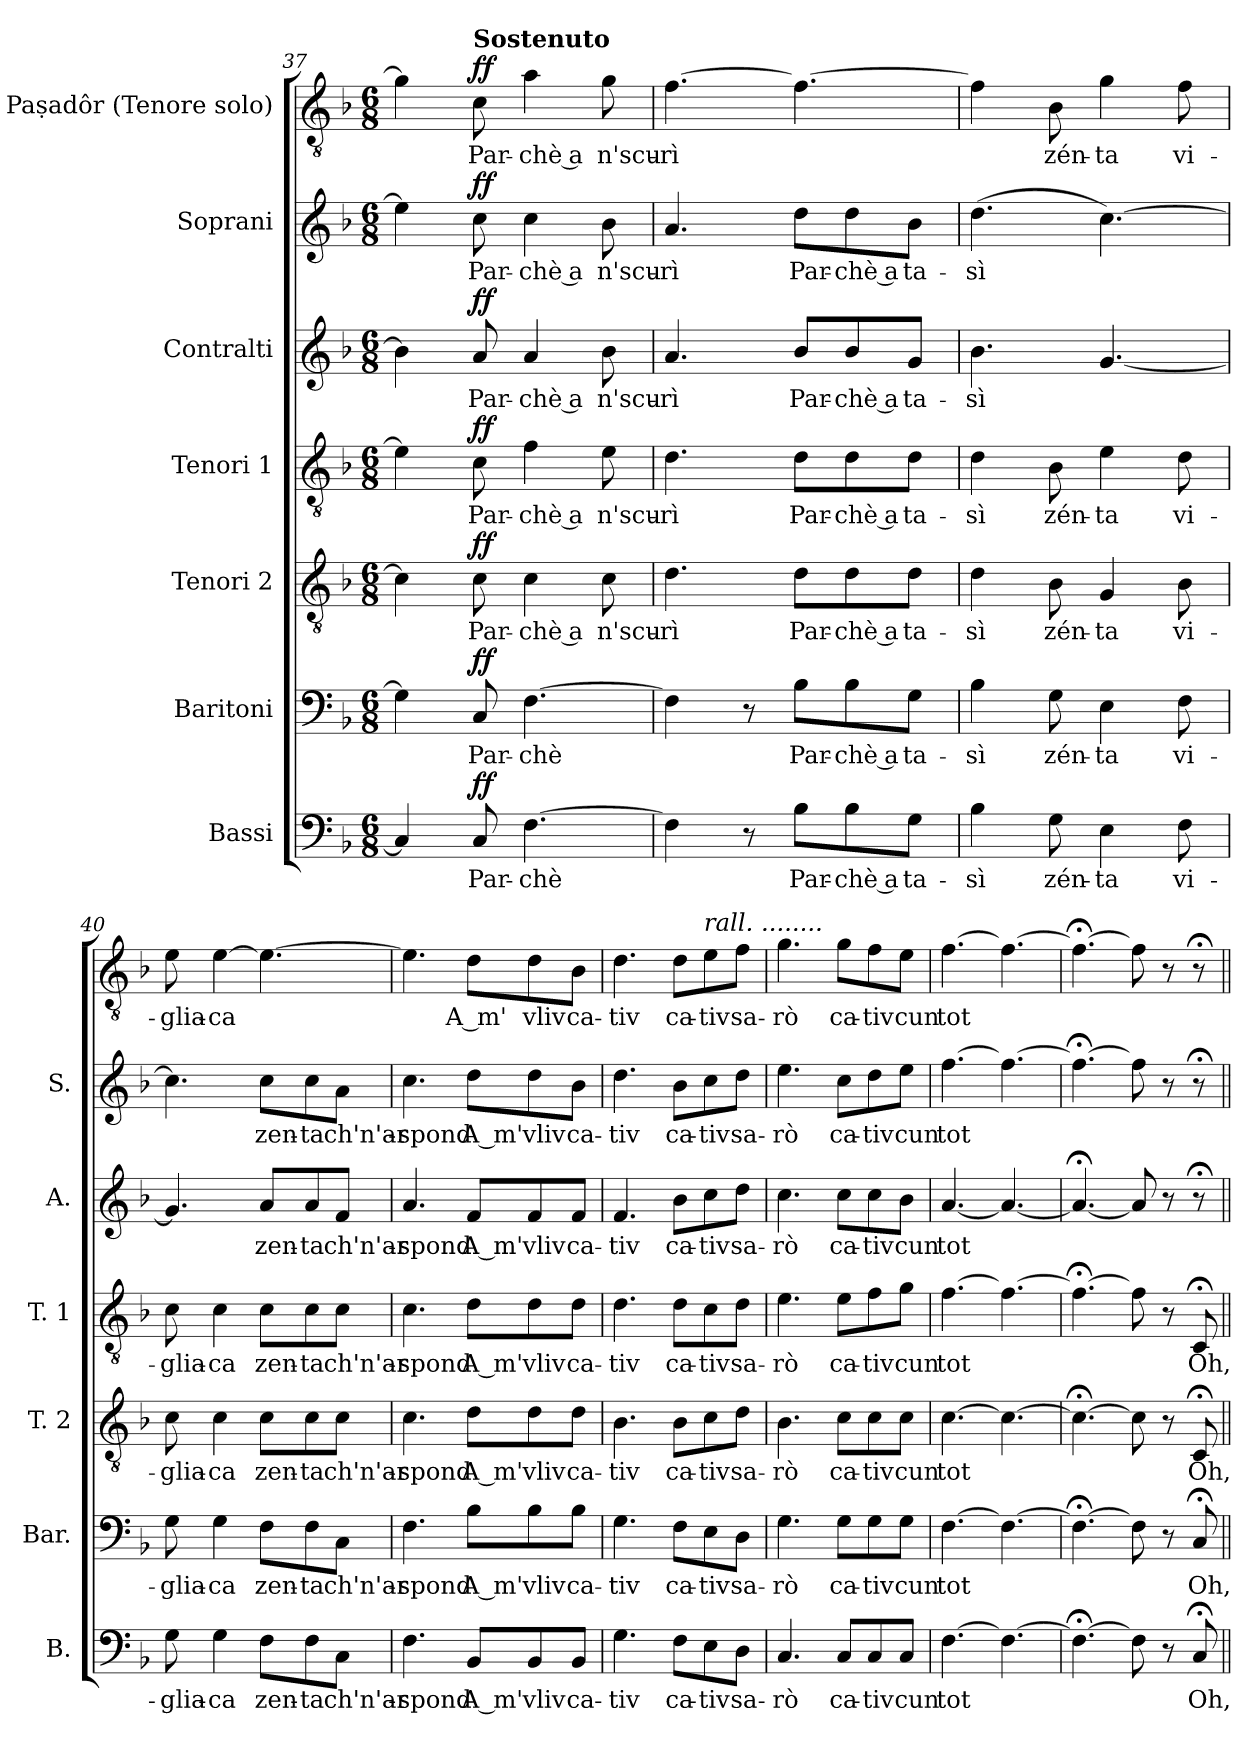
**kern	**text	**dynam	**kern	**text	**dynam	**kern	**text	**dynam	**kern	**text	**dynam	**kern	**text	**dynam	**kern	**text	**dynam	**kern	**text	**dynam
*part7	*part7	*part7	*part6	*part6	*part6	*part5	*part5	*part5	*part4	*part4	*part4	*part3	*part3	*part3	*part2	*part2	*part2	*part1	*part1	*part1
*staff7	*staff7	*staff7	*staff6	*staff6	*staff6	*staff5	*staff5	*staff5	*staff4	*staff4	*staff4	*staff3	*staff3	*staff3	*staff2	*staff2	*staff2	*staff1	*staff1	*staff1
*I"Bassi	*	*	*I"Baritoni	*	*	*I"Tenori 2	*	*	*I"Tenori 1	*	*	*I"Contralti	*	*	*I"Soprani	*	*	*I"E' Paṣadôr (Tenore solo)	*	*
*I'B.	*	*	*I'Bar.	*	*	*I'T. 2	*	*	*I'T. 1	*	*	*I'A.	*	*	*I'S.	*	*	*	*	*
*clefF4	*	*	*clefF4	*	*	*clefGv2	*	*	*clefGv2	*	*	*clefG2	*	*	*clefG2	*	*	*clefGv2	*	*
*k[b-]	*	*	*k[b-]	*	*	*k[b-]	*	*	*k[b-]	*	*	*k[b-]	*	*	*k[b-]	*	*	*k[b-]	*	*
*M6/8	*	*	*M6/8	*	*	*M6/8	*	*	*M6/8	*	*	*M6/8	*	*	*M6/8	*	*	*M6/8	*	*
=37	=37	=37	=37	=37	=37	=37	=37	=37	=37	=37	=37	=37	=37	=37	=37	=37	=37	=37	=37	=37
4C/]	.	.	4G\]	.	.	4c\]	.	.	4e\]	.	.	4b-\]	.	.	4ee\]	.	.	4g\]	.	.
!	!	!	!	!	!	!	!	!	!	!	!	!	!	!	!	!	!	!LO:TX:a:B:t=Sostenuto	!	!
!	!LO:LY:b	!LO:DY:a	!	!LO:LY:b	!LO:DY:a	!	!LO:LY:b	!LO:DY:a	!	!LO:LY:b	!LO:DY:a	!	!LO:LY:b	!LO:DY:a	!	!LO:LY:b	!LO:DY:a	!	!LO:LY:b	!LO:DY:a
8C/	Par-	ff	8C/	Par-	ff	8c\	Par-	ff	8c\	Par-	ff	8a/	Par-	ff	8cc\	Par-	ff	8c\	Par-	ff
!	!LO:LY:b	!	!	!LO:LY:b	!	!	!LO:LY:b	!	!	!LO:LY:b	!	!	!LO:LY:b	!	!	!LO:LY:b	!	!	!LO:LY:b	!
[4.F\	-chè	.	[4.F\	-chè	.	4c\	chè a	.	4f\	chè a	.	4a/	chè a	.	4cc\	chè a	.	4a\	chè a	.
!	!	!	!	!	!	!	!LO:LY:b	!	!	!LO:LY:b	!	!	!LO:LY:b	!	!	!LO:LY:b	!	!	!LO:LY:b	!
.	.	.	.	.	.	8c\	n'scu-	.	8e\	n'scu-	.	8b-\	n'scu-	.	8b-\	n'scu-	.	8g\	n'scu-	.
!!LO:PB:g=z
=38	=38	=38	=38	=38	=38	=38	=38	=38	=38	=38	=38	=38	=38	=38	=38	=38	=38	=38	=38	=38
!	!	!	!	!	!	!	!LO:LY:b	!	!	!LO:LY:b	!	!	!LO:LY:b	!	!	!LO:LY:b	!	!	!LO:LY:b	!
4F\]	.	.	4F\]	.	.	4.d\	-rì	.	4.d\	-rì	.	4.a/	-rì	.	4.a/	-rì	.	[4.f\	-rì	.
8r	.	.	8r	.	.	.	.	.	.	.	.	.	.	.	.	.	.	.	.	.
!	!LO:LY:b	!	!	!LO:LY:b	!	!	!LO:LY:b	!	!	!LO:LY:b	!	!	!LO:LY:b	!	!	!LO:LY:b	!	!	!	!
8B-\L	Par-	.	8B-\L	Par-	.	8d\L	Par-	.	8d\L	Par-	.	8b-/L	Par-	.	8dd\L	Par-	.	4.f\_	.	.
!	!LO:LY:b	!	!	!LO:LY:b	!	!	!LO:LY:b	!	!	!LO:LY:b	!	!	!LO:LY:b	!	!	!LO:LY:b	!	!	!	!
8B-\	chè a	.	8B-\	chè a	.	8d\	chè a	.	8d\	chè a	.	8b-/	chè a	.	8dd\	chè a	.	.	.	.
!	!LO:LY:b	!	!	!LO:LY:b	!	!	!LO:LY:b	!	!	!LO:LY:b	!	!	!LO:LY:b	!	!	!LO:LY:b	!	!	!	!
8G\J	ta-	.	8G\J	ta-	.	8d\J	ta-	.	8d\J	ta-	.	8g/J	ta-	.	8b-\J	ta-	.	.	.	.
=39	=39	=39	=39	=39	=39	=39	=39	=39	=39	=39	=39	=39	=39	=39	=39	=39	=39	=39	=39	=39
!	!LO:LY:b	!	!	!LO:LY:b	!	!	!LO:LY:b	!	!	!LO:LY:b	!	!	!LO:LY:b	!	!	!LO:LY:b	!	!	!	!
4B-\	-sì	.	4B-\	-sì	.	4d\	-sì	.	4d\	-sì	.	4.b-\	-sì	.	(>4.dd\	-sì	.	4f\]	.	.
!	!LO:LY:b	!	!	!LO:LY:b	!	!	!LO:LY:b	!	!	!LO:LY:b	!	!	!	!	!	!	!	!	!LO:LY:b	!
8G\	zén-	.	8G\	zén-	.	8B-\	zén-	.	8B-\	zén-	.	.	.	.	.	.	.	8B-\	zén-	.
!	!LO:LY:b	!	!	!LO:LY:b	!	!	!LO:LY:b	!	!	!LO:LY:b	!	!	!	!	!	!	!	!	!LO:LY:b	!
4E\	-ta	.	4E\	-ta	.	4G/	-ta	.	4e\	-ta	.	[4.g/	.	.	[4.cc\)	.	.	4g\	-ta	.
!	!LO:LY:b	!	!	!LO:LY:b	!	!	!LO:LY:b	!	!	!LO:LY:b	!	!	!	!	!	!	!	!	!LO:LY:b	!
8F\	vi-	.	8F\	vi-	.	8B-\	vi-	.	8d\	vi-	.	.	.	.	.	.	.	8f\	vi-	.
=40	=40	=40	=40	=40	=40	=40	=40	=40	=40	=40	=40	=40	=40	=40	=40	=40	=40	=40	=40	=40
!	!LO:LY:b	!	!	!LO:LY:b	!	!	!LO:LY:b	!	!	!LO:LY:b	!	!	!	!	!	!	!	!	!LO:LY:b	!
8G\	-glia-	.	8G\	-glia-	.	8c\	-glia-	.	8c\	-glia-	.	4.g/]	.	.	4.cc\]	.	.	8e\	-glia-	.
!	!LO:LY:b	!	!	!LO:LY:b	!	!	!LO:LY:b	!	!	!LO:LY:b	!	!	!	!	!	!	!	!	!LO:LY:b	!
4G\	-ca	.	4G\	-ca	.	4c\	-ca	.	4c\	-ca	.	.	.	.	.	.	.	[4e\	-ca	.
!	!LO:LY:b	!	!	!LO:LY:b	!	!	!LO:LY:b	!	!	!LO:LY:b	!	!	!LO:LY:b	!	!	!LO:LY:b	!	!	!	!
8F\L	zen-	.	8F\L	zen-	.	8c\L	zen-	.	8c\L	zen-	.	8a/L	zen-	.	8cc\L	zen-	.	4.e\_	.	.
!	!LO:LY:b	!	!	!LO:LY:b	!	!	!LO:LY:b	!	!	!LO:LY:b	!	!	!LO:LY:b	!	!	!LO:LY:b	!	!	!	!
8F\	-ta	.	8F\	-ta	.	8c\	-ta	.	8c\	-ta	.	8a/	-ta	.	8cc\	-ta	.	.	.	.
!	!LO:LY:b	!	!	!LO:LY:b	!	!	!LO:LY:b	!	!	!LO:LY:b	!	!	!LO:LY:b	!	!	!LO:LY:b	!	!	!	!
8C\J	ch'n'ar-	.	8C\J	ch'n'ar-	.	8c\J	ch'n'ar-	.	8c\J	ch'n'ar-	.	8f/J	ch'n'ar-	.	8a\J	ch'n'ar-	.	.	.	.
!!LO:LB:g=z
=41	=41	=41	=41	=41	=41	=41	=41	=41	=41	=41	=41	=41	=41	=41	=41	=41	=41	=41	=41	=41
!	!LO:LY:b	!	!	!LO:LY:b	!	!	!LO:LY:b	!	!	!LO:LY:b	!	!	!LO:LY:b	!	!	!LO:LY:b	!	!	!	!
4.F\	-spond	.	4.F\	-spond	.	4.c\	-spond	.	4.c\	-spond	.	4.a/	-spond	.	4.cc\	-spond	.	4.e\]	.	.
!	!LO:LY:b	!	!	!LO:LY:b	!	!	!LO:LY:b	!	!	!LO:LY:b	!	!	!LO:LY:b	!	!	!LO:LY:b	!	!	!LO:LY:b	!
8BB-/L	A m'	.	8B-\L	A m'	.	8d\L	A m'	.	8d\L	A m'	.	8f/L	A m'	.	8dd\L	A m'	.	8d\L	A m'	.
!	!LO:LY:b	!	!	!LO:LY:b	!	!	!LO:LY:b	!	!	!LO:LY:b	!	!	!LO:LY:b	!	!	!LO:LY:b	!	!	!LO:LY:b	!
8BB-/	vliv	.	8B-\	vliv	.	8d\	vliv	.	8d\	vliv	.	8f/	vliv	.	8dd\	vliv	.	8d\	vliv	.
!	!LO:LY:b	!	!	!LO:LY:b	!	!	!LO:LY:b	!	!	!LO:LY:b	!	!	!LO:LY:b	!	!	!LO:LY:b	!	!	!LO:LY:b	!
8BB-/J	ca-	.	8B-\J	ca-	.	8d\J	ca-	.	8d\J	ca-	.	8f/J	ca-	.	8b-\J	ca-	.	8B-\J	ca-	.
=42	=42	=42	=42	=42	=42	=42	=42	=42	=42	=42	=42	=42	=42	=42	=42	=42	=42	=42	=42	=42
!	!LO:LY:b	!	!	!LO:LY:b	!	!	!LO:LY:b	!	!	!LO:LY:b	!	!	!LO:LY:b	!	!	!LO:LY:b	!	!	!LO:LY:b	!
4.G\	-tiv	.	4.G\	-tiv	.	4.B-\	-tiv	.	4.d\	-tiv	.	4.f/	-tiv	.	4.dd\	-tiv	.	4.d\	-tiv	.
!	!LO:LY:b	!	!	!LO:LY:b	!	!	!LO:LY:b	!	!	!LO:LY:b	!	!	!LO:LY:b	!	!	!LO:LY:b	!	!	!LO:LY:b	!
8F\L	ca-	.	8F\L	ca-	.	8B-\L	ca-	.	8d\L	ca-	.	8b-\L	ca-	.	8b-\L	ca-	.	8d\L	ca-	.
!	!	!	!	!	!	!	!	!	!	!	!	!	!	!	!	!	!	!LO:TX:a:i:t=rall. ........	!	!
!	!LO:LY:b	!	!	!LO:LY:b	!	!	!LO:LY:b	!	!	!LO:LY:b	!	!	!LO:LY:b	!	!	!LO:LY:b	!	!	!LO:LY:b	!
8E\	-tiv	.	8E\	-tiv	.	8c\	-tiv	.	8c\	-tiv	.	8cc\	-tiv	.	8cc\	-tiv	.	8e\	-tiv	.
!	!LO:LY:b	!	!	!LO:LY:b	!	!	!LO:LY:b	!	!	!LO:LY:b	!	!	!LO:LY:b	!	!	!LO:LY:b	!	!	!LO:LY:b	!
8D\J	sa-	.	8D\J	sa-	.	8d\J	sa-	.	8d\J	sa-	.	8dd\J	sa-	.	8dd\J	sa-	.	8f\J	sa-	.
=43	=43	=43	=43	=43	=43	=43	=43	=43	=43	=43	=43	=43	=43	=43	=43	=43	=43	=43	=43	=43
!	!LO:LY:b	!	!	!LO:LY:b	!	!	!LO:LY:b	!	!	!LO:LY:b	!	!	!LO:LY:b	!	!	!LO:LY:b	!	!	!LO:LY:b	!
4.C/	-rò	.	4.G\	-rò	.	4.B-\	-rò	.	4.e\	-rò	.	4.cc\	-rò	.	4.ee\	-rò	.	4.g\	rò	.
!	!LO:LY:b	!	!	!LO:LY:b	!	!	!LO:LY:b	!	!	!LO:LY:b	!	!	!LO:LY:b	!	!	!LO:LY:b	!	!	!LO:LY:b	!
8C/L	ca-	.	8G\L	ca-	.	8c\L	ca-	.	8e\L	ca-	.	8cc\L	ca-	.	8cc\L	ca-	.	8g\L	ca-	.
!	!LO:LY:b	!	!	!LO:LY:b	!	!	!LO:LY:b	!	!	!LO:LY:b	!	!	!LO:LY:b	!	!	!LO:LY:b	!	!	!LO:LY:b	!
8C/	-tiv	.	8G\	-tiv	.	8c\	-tiv	.	8f\	-tiv	.	8cc\	-tiv	.	8dd\	-tiv	.	8f\	-tiv	.
!	!LO:LY:b	!	!	!LO:LY:b	!	!	!LO:LY:b	!	!	!LO:LY:b	!	!	!LO:LY:b	!	!	!LO:LY:b	!	!	!LO:LY:b	!
8C/J	cun	.	8G\J	cun	.	8c\J	cun	.	8g\J	cun	.	8b-\J	cun	.	8ee\J	cun	.	8e\J	cun	.
!!LO:PB:g=z
=44	=44	=44	=44	=44	=44	=44	=44	=44	=44	=44	=44	=44	=44	=44	=44	=44	=44	=44	=44	=44
!	!LO:LY:b	!	!	!LO:LY:b	!	!	!LO:LY:b	!	!	!LO:LY:b	!	!	!LO:LY:b	!	!	!LO:LY:b	!	!	!LO:LY:b	!
[4.F\	tot	.	[4.F\	tot	.	[4.c\	tot	.	[4.f\	tot	.	[4.a/	tot	.	[4.ff\	tot	.	[4.f\	tot	.
4.F\_	.	.	4.F\_	.	.	4.c\_	.	.	4.f\_	.	.	4.a/_	.	.	4.ff\_	.	.	4.f\_	.	.
=45	=45	=45	=45	=45	=45	=45	=45	=45	=45	=45	=45	=45	=45	=45	=45	=45	=45	=45	=45	=45
4.F;<\_	.	.	4.F;<\_	.	.	4.c;<\_	.	.	4.f;<\_	.	.	4.a;</_	.	.	4.ff;<\_	.	.	4.f;<\_	.	.
8F\]	.	.	8F\]	.	.	8c\]	.	.	8f\]	.	.	8a/]	.	.	8ff\]	.	.	8f\]	.	.
8r	.	.	8r	.	.	8r	.	.	8r	.	.	8r	.	.	8r	.	.	8r	.	.
!	!LO:LY:b	!	!	!LO:LY:b	!	!	!LO:LY:b	!	!	!LO:LY:b	!	!	!	!	!	!	!	!	!	!
8C;</	Oh,	.	8C;</	Oh,	.	8C;</	Oh,	.	8C;</	Oh,	.	8r;<	.	.	8r;<	.	.	8r;<	.	.
=||	=||	=||	=||	=||	=||	=||	=||	=||	=||	=||	=||	=||	=||	=||	=||	=||	=||	=||	=||	=||
*-	*-	*-	*-	*-	*-	*-	*-	*-	*-	*-	*-	*-	*-	*-	*-	*-	*-	*-	*-	*-
